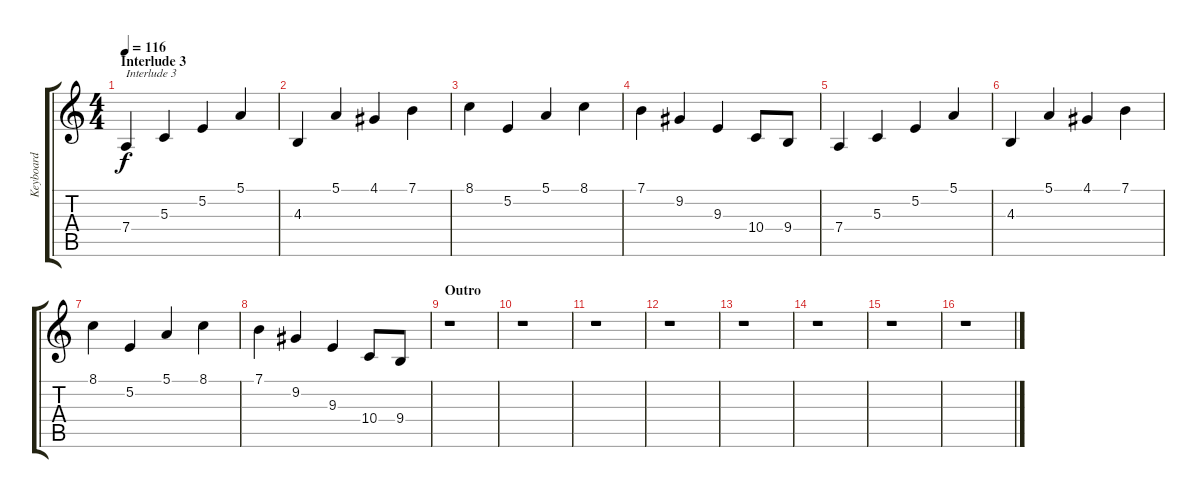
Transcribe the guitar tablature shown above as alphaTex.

\track ("Keyboard" "Keyboard") {instrument reedorgan}
\staff {score tabs}
\tuning (E4 B3 G3 D3 A2 E2) {hide}
\ts (4 4)
\section ("" "Interlude 3")
\tempo 116
\clef g2
\ks c
7.4.4{txt "Interlude 3" dy f} 5.3.4 5.2.4 5.1.4 |
4.3.4 5.1.4 4.1.4 7.1.4 |
8.1.4 5.2.4 5.1.4 8.1.4 |
7.1.4 9.2.4 9.3.4 10.4.8 9.4.8 |
7.4.4 5.3.4 5.2.4 5.1.4 |
4.3.4 5.1.4 4.1.4 7.1.4 |
8.1.4 5.2.4 5.1.4 8.1.4 |
7.1.4 9.2.4 9.3.4 10.4.8 9.4.8 |
\section ("" "Outro")
r.1 |
r.1 |
r.1 |
r.1 |
r.1 |
r.1 |
r.1 |
r.1
